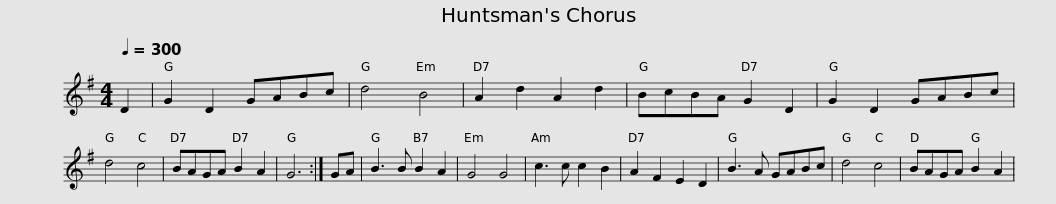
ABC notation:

X:1
L:1/8
Q:1/4=300
M:4/4
I:linebreak $
K:G
V:1 treble
V:1
 D2 | G2 D2 GABc | d4 B4 | A2 d2 A2 d2 | BcBA G2 D2 | %5
 G2 D2 GABc | d4 c4 | BAGA B2 A2 | G6 :| GA |$ %10
 B3 B B2 A2 | G4 G4 | c3 c c2 B2 | A2 F2 E2 D2 | B3 A GABc | %15
 d4 c4 | BAGA B2 A2 | %17
